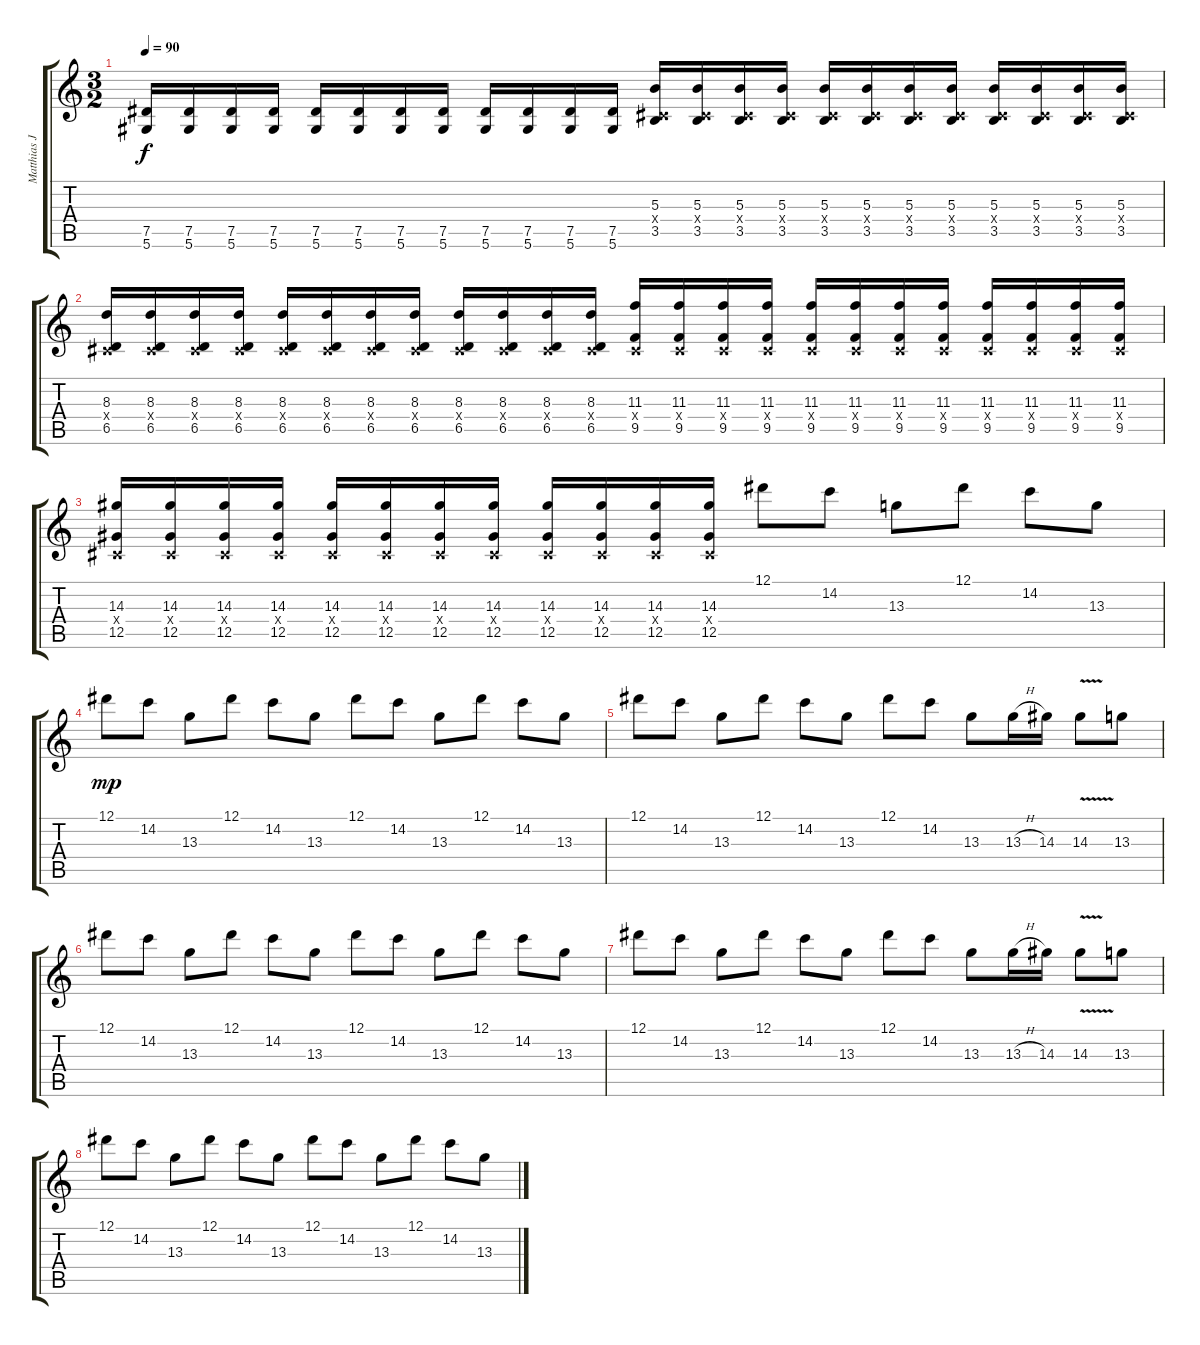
\track ("Matthias Jabs" "Matthias J") {instrument distortionguitar}
\staff {score tabs}
\tuning (Eb4 Bb3 Gb3 Db3 Ab2 Eb2) {hide}
\ts (3 2)
\tempo 90
\clef g2
\ks c
(7.5 5.6).16{dy f} (7.5 5.6).16 (7.5 5.6).16 (7.5 5.6).16 (7.5 5.6).16 (7.5 5.6).16 (7.5 5.6).16 (7.5 5.6).16 (7.5 5.6).16 (7.5 5.6).16 (7.5 5.6).16 (7.5 5.6).16 (5.3 0.4{x} 3.5).16 (5.3 0.4{x} 3.5).16 (5.3 0.4{x} 3.5).16 (5.3 0.4{x} 3.5).16 (5.3 0.4{x} 3.5).16 (5.3 0.4{x} 3.5).16 (5.3 0.4{x} 3.5).16 (5.3 0.4{x} 3.5).16 (5.3 0.4{x} 3.5).16 (5.3 0.4{x} 3.5).16 (5.3 0.4{x} 3.5).16 (5.3 0.4{x} 3.5).16 |
(8.3 0.4{x} 6.5).16 (8.3 0.4{x} 6.5).16 (8.3 0.4{x} 6.5).16 (8.3 0.4{x} 6.5).16 (8.3 0.4{x} 6.5).16 (8.3 0.4{x} 6.5).16 (8.3 0.4{x} 6.5).16 (8.3 0.4{x} 6.5).16 (8.3 0.4{x} 6.5).16 (8.3 0.4{x} 6.5).16 (8.3 0.4{x} 6.5).16 (8.3 0.4{x} 6.5).16 (11.3 0.4{x} 9.5).16 (11.3 0.4{x} 9.5).16 (11.3 0.4{x} 9.5).16 (11.3 0.4{x} 9.5).16 (11.3 0.4{x} 9.5).16 (11.3 0.4{x} 9.5).16 (11.3 0.4{x} 9.5).16 (11.3 0.4{x} 9.5).16 (11.3 0.4{x} 9.5).16 (11.3 0.4{x} 9.5).16 (11.3 0.4{x} 9.5).16 (11.3 0.4{x} 9.5).16 |
(14.3 0.4{x} 12.5).16 (14.3 0.4{x} 12.5).16 (14.3 0.4{x} 12.5).16 (14.3 0.4{x} 12.5).16 (14.3 0.4{x} 12.5).16 (14.3 0.4{x} 12.5).16 (14.3 0.4{x} 12.5).16 (14.3 0.4{x} 12.5).16 (14.3 0.4{x} 12.5).16 (14.3 0.4{x} 12.5).16 (14.3 0.4{x} 12.5).16 (14.3 0.4{x} 12.5).16 12.1.8 14.2.8 13.3.8 12.1.8 14.2.8 13.3.8 |
12.1.8{dy mp volume 8 instrument distortionguitar} 14.2.8 13.3.8 12.1.8 14.2.8 13.3.8 12.1.8 14.2.8 13.3.8 12.1.8 14.2.8 13.3.8 |
12.1.8 14.2.8 13.3.8 12.1.8 14.2.8 13.3.8 12.1.8 14.2.8 13.3.8 13.3{h}.16 14.3.16 14.3{v}.8 13.3.8 |
12.1.8 14.2.8 13.3.8 12.1.8 14.2.8 13.3.8 12.1.8 14.2.8 13.3.8 12.1.8 14.2.8 13.3.8 |
12.1.8 14.2.8 13.3.8 12.1.8 14.2.8 13.3.8 12.1.8 14.2.8 13.3.8 13.3{h}.16 14.3.16 14.3{v}.8 13.3.8 |
12.1.8 14.2.8 13.3.8 12.1.8 14.2.8 13.3.8 12.1.8 14.2.8 13.3.8 12.1.8 14.2.8 13.3.8
